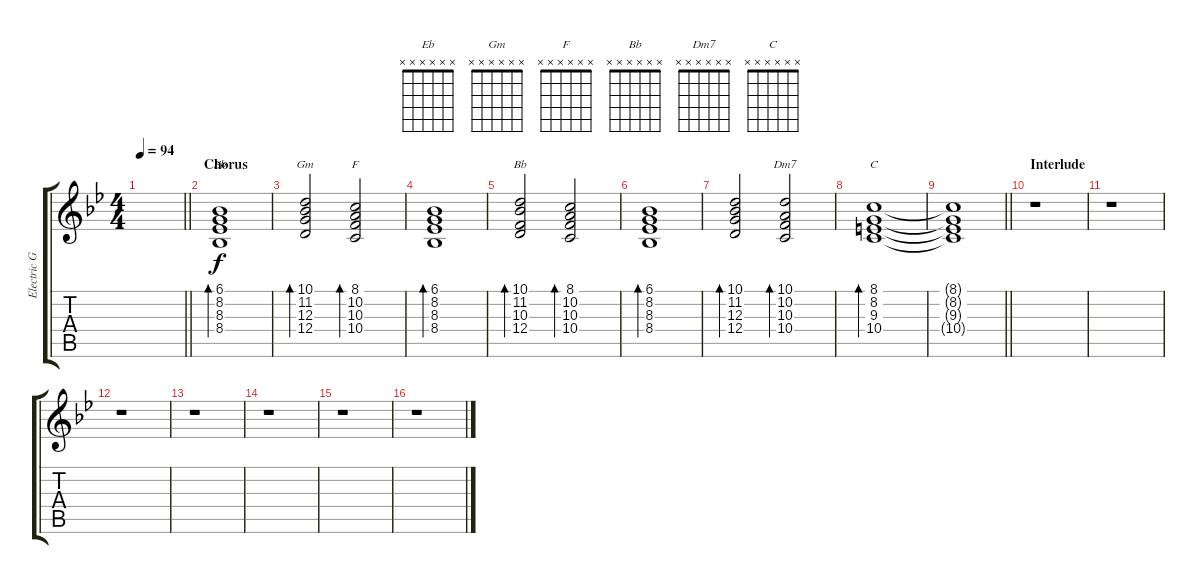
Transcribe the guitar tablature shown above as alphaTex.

\track ("Electric Guitar, synthed" "Electric G") {instrument sitar}
\staff {score tabs}
\tuning (E4 B3 G3 D3 A2 E2) {hide}
\chord ("Eb" x x x x x x)
\chord ("Gm" x x x x x x)
\chord ("F" x x x x x x)
\chord ("Bb" x x x x x x)
\chord ("Dm7" x x x x x x)
\chord ("C" x x x x x x)
\ts (4 4)
\tempo 94
\clef g2
\barLineRight lightlight
\ks gminor
|
\section ("" "Chorus")
(6.1 8.2 8.3 8.4).1{bd 240 ch "Eb"} |
(10.1 11.2 12.3 12.4).2{bd 240 ch "Gm"} (8.1 10.2 10.3 10.4).2{bd 240 ch "F"} |
(6.1 8.2 8.3 8.4).1{bd 240} |
(10.1 11.2 10.3 12.4).2{bd 240 ch "Bb"} (8.1 10.2 10.3 10.4).2{bd 240} |
(6.1 8.2 8.3 8.4).1{bd 240} |
(10.1 11.2 12.3 12.4).2{bd 240} (10.1 10.2 10.3 10.4).2{bd 240 ch "Dm7"} |
(8.1 8.2 9.3 10.4).1{bd 480 ch "C"} |
\barLineRight lightlight
(8.1{t} 8.2{t} 9.3{t} 10.4{t}).1 |
\section ("" "Interlude")
r.1 |
r.1 |
r.1 |
r.1 |
r.1 |
r.1 |
r.1
